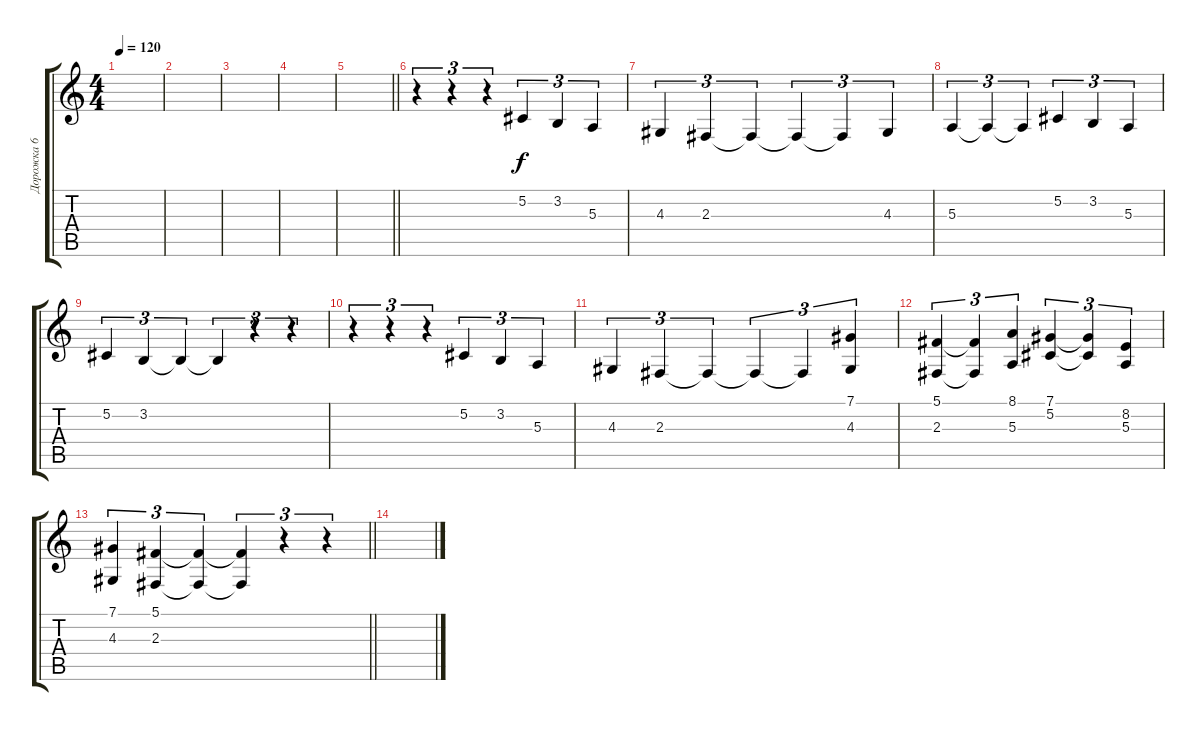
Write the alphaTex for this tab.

\track ("Дорожка 6" "Дорожка 6") {instrument choiraahs}
\staff {score tabs}
\tuning (Db4 Ab3 E3 B2 Gb2 B1) {hide}
\ts (4 4)
\tempo 120
\clef g2
\ks c
|
|
|
|
\barLineRight lightlight
|
\section ("" " ")
r.4{tu (3 2)} r.4{tu (3 2)} r.4{tu (3 2)} 5.2.4{tu (3 2)} 3.2.4{tu (3 2)} 5.3.4{tu (3 2)} |
4.3.4{tu (3 2)} 2.3.4{tu (3 2)} 2.3{t}.4{tu (3 2)} 2.3{t}.4{tu (3 2)} 2.3{t}.4{tu (3 2)} 4.3.4{tu (3 2)} |
5.3.4{tu (3 2)} 5.3{t}.4{tu (3 2)} 5.3{t}.4{tu (3 2)} 5.2.4{tu (3 2)} 3.2.4{tu (3 2)} 5.3.4{tu (3 2)} |
5.2.4{tu (3 2)} 3.2.4{tu (3 2)} 3.2{t}.4{tu (3 2)} 3.2{t}.4{tu (3 2)} r.4{tu (3 2)} r.4{tu (3 2)} |
r.4{tu (3 2)} r.4{tu (3 2)} r.4{tu (3 2)} 5.2.4{tu (3 2)} 3.2.4{tu (3 2)} 5.3.4{tu (3 2)} |
4.3.4{tu (3 2)} 2.3.4{tu (3 2)} 2.3{t}.4{tu (3 2)} 2.3{t}.4{tu (3 2)} 2.3{t}.4{tu (3 2)} (7.1 4.3).4{tu (3 2)} |
(5.1 2.3).4{tu (3 2)} (5.1{t} 2.3{t}).4{tu (3 2)} (8.1 5.3).4{tu (3 2)} (7.1 5.2).4{tu (3 2)} (7.1{t} 5.2{t}).4{tu (3 2)} (8.2 5.3).4{tu (3 2)} |
\barLineRight lightlight
(7.1 4.3).4{tu (3 2)} (5.1 2.3).4{tu (3 2)} (5.1{t} 2.3{t}).4{tu (3 2)} (5.1{t} 2.3{t}).4{tu (3 2)} r.4{tu (3 2)} r.4{tu (3 2)} |
\section ("" " ")
